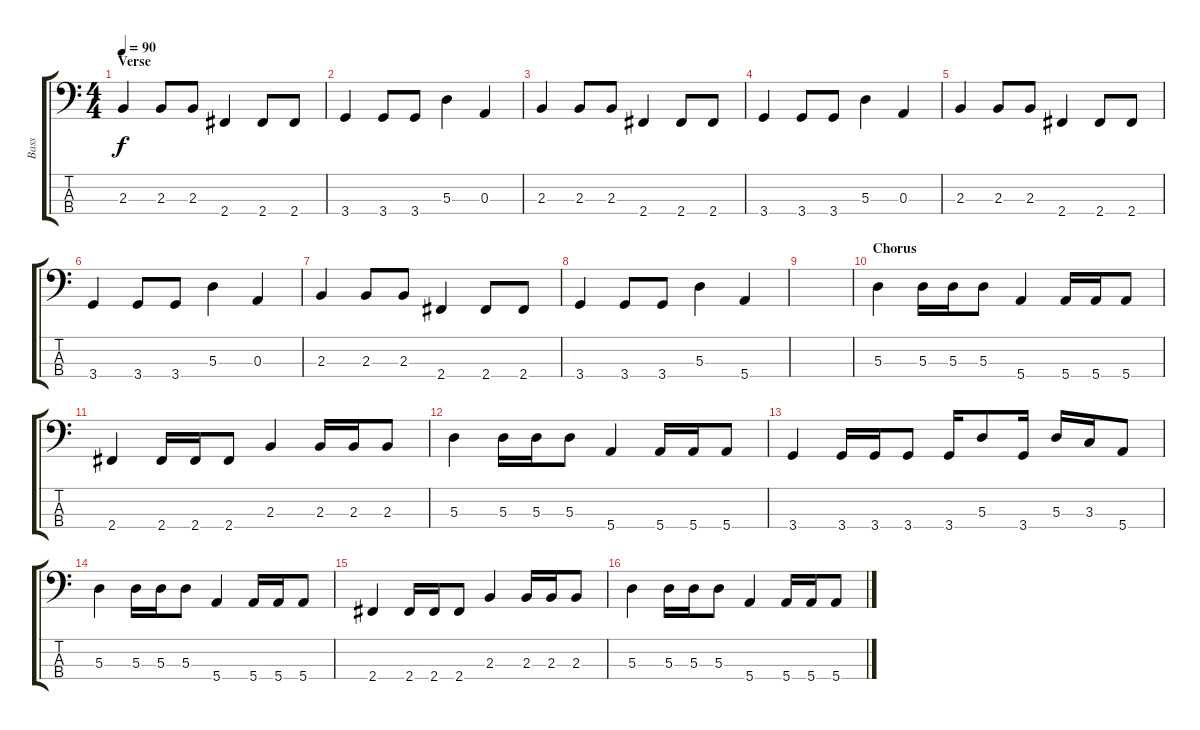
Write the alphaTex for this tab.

\track ("Bass" "Bass") {instrument electricbasspick}
\staff {score tabs}
\tuning (G2 D2 A1 E1) {hide}
\ts (4 4)
\section ("" "Verse")
\tempo 90
\clef f4
\ks c
2.3.4{dy f} 2.3.8 2.3.8 2.4.4 2.4.8 2.4.8 |
3.4.4 3.4.8 3.4.8 5.3.4 0.3.4 |
2.3.4 2.3.8 2.3.8 2.4.4 2.4.8 2.4.8 |
3.4.4 3.4.8 3.4.8 5.3.4 0.3.4 |
2.3.4 2.3.8 2.3.8 2.4.4 2.4.8 2.4.8 |
3.4.4 3.4.8 3.4.8 5.3.4 0.3.4 |
2.3.4 2.3.8 2.3.8 2.4.4 2.4.8 2.4.8 |
3.4.4 3.4.8 3.4.8 5.3.4 5.4.4 |
|
\section ("" "Chorus")
5.3.4 5.3.16 5.3.16 5.3.8 5.4.4 5.4.16 5.4.16 5.4.8 |
2.4.4 2.4.16 2.4.16 2.4.8 2.3.4 2.3.16 2.3.16 2.3.8 |
5.3.4 5.3.16 5.3.16 5.3.8 5.4.4 5.4.16 5.4.16 5.4.8 |
3.4.4 3.4.16 3.4.16 3.4.8 3.4.16 5.3.8 3.4.16 5.3.16 3.3.16 5.4.8 |
5.3.4 5.3.16 5.3.16 5.3.8 5.4.4 5.4.16 5.4.16 5.4.8 |
2.4.4 2.4.16 2.4.16 2.4.8 2.3.4 2.3.16 2.3.16 2.3.8 |
5.3.4 5.3.16 5.3.16 5.3.8 5.4.4 5.4.16 5.4.16 5.4.8
